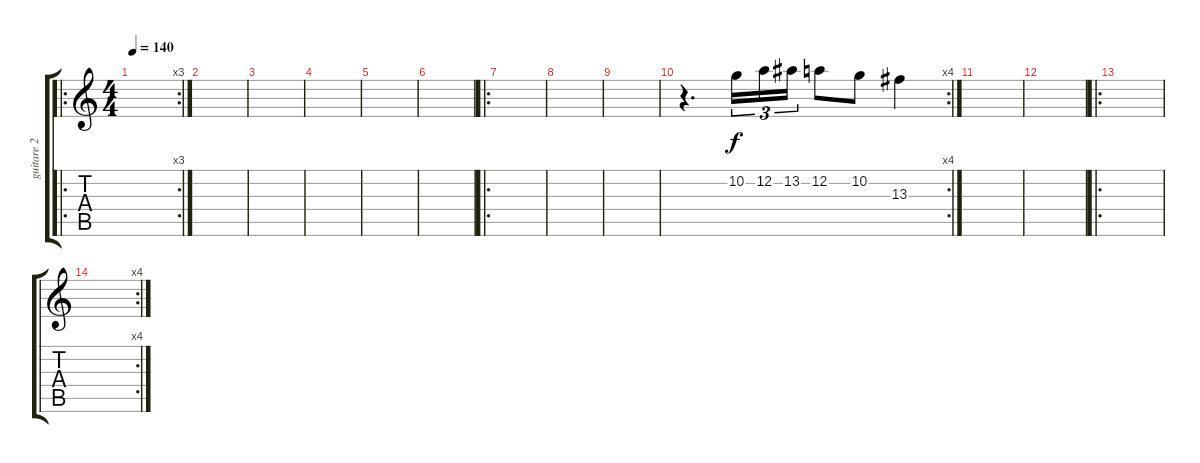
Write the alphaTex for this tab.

\track ("guitare 2" "guitare 2") {instrument distortionguitar}
\staff {score tabs}
\tuning (D4 A3 F3 C3 G2 D2) {hide}
\ro
\rc 3
\ts (4 4)
\tempo 140
\clef g2
\ks c
|
|
|
|
|
|
\ro
|
|
|
\rc 4
r.4{d} 10.2.16{tu (3 2)} 12.2.16{tu (3 2)} 13.2.16{tu (3 2)} 12.2.8 10.2.8 13.3.4 |
|
|
\ro
|
\rc 4
